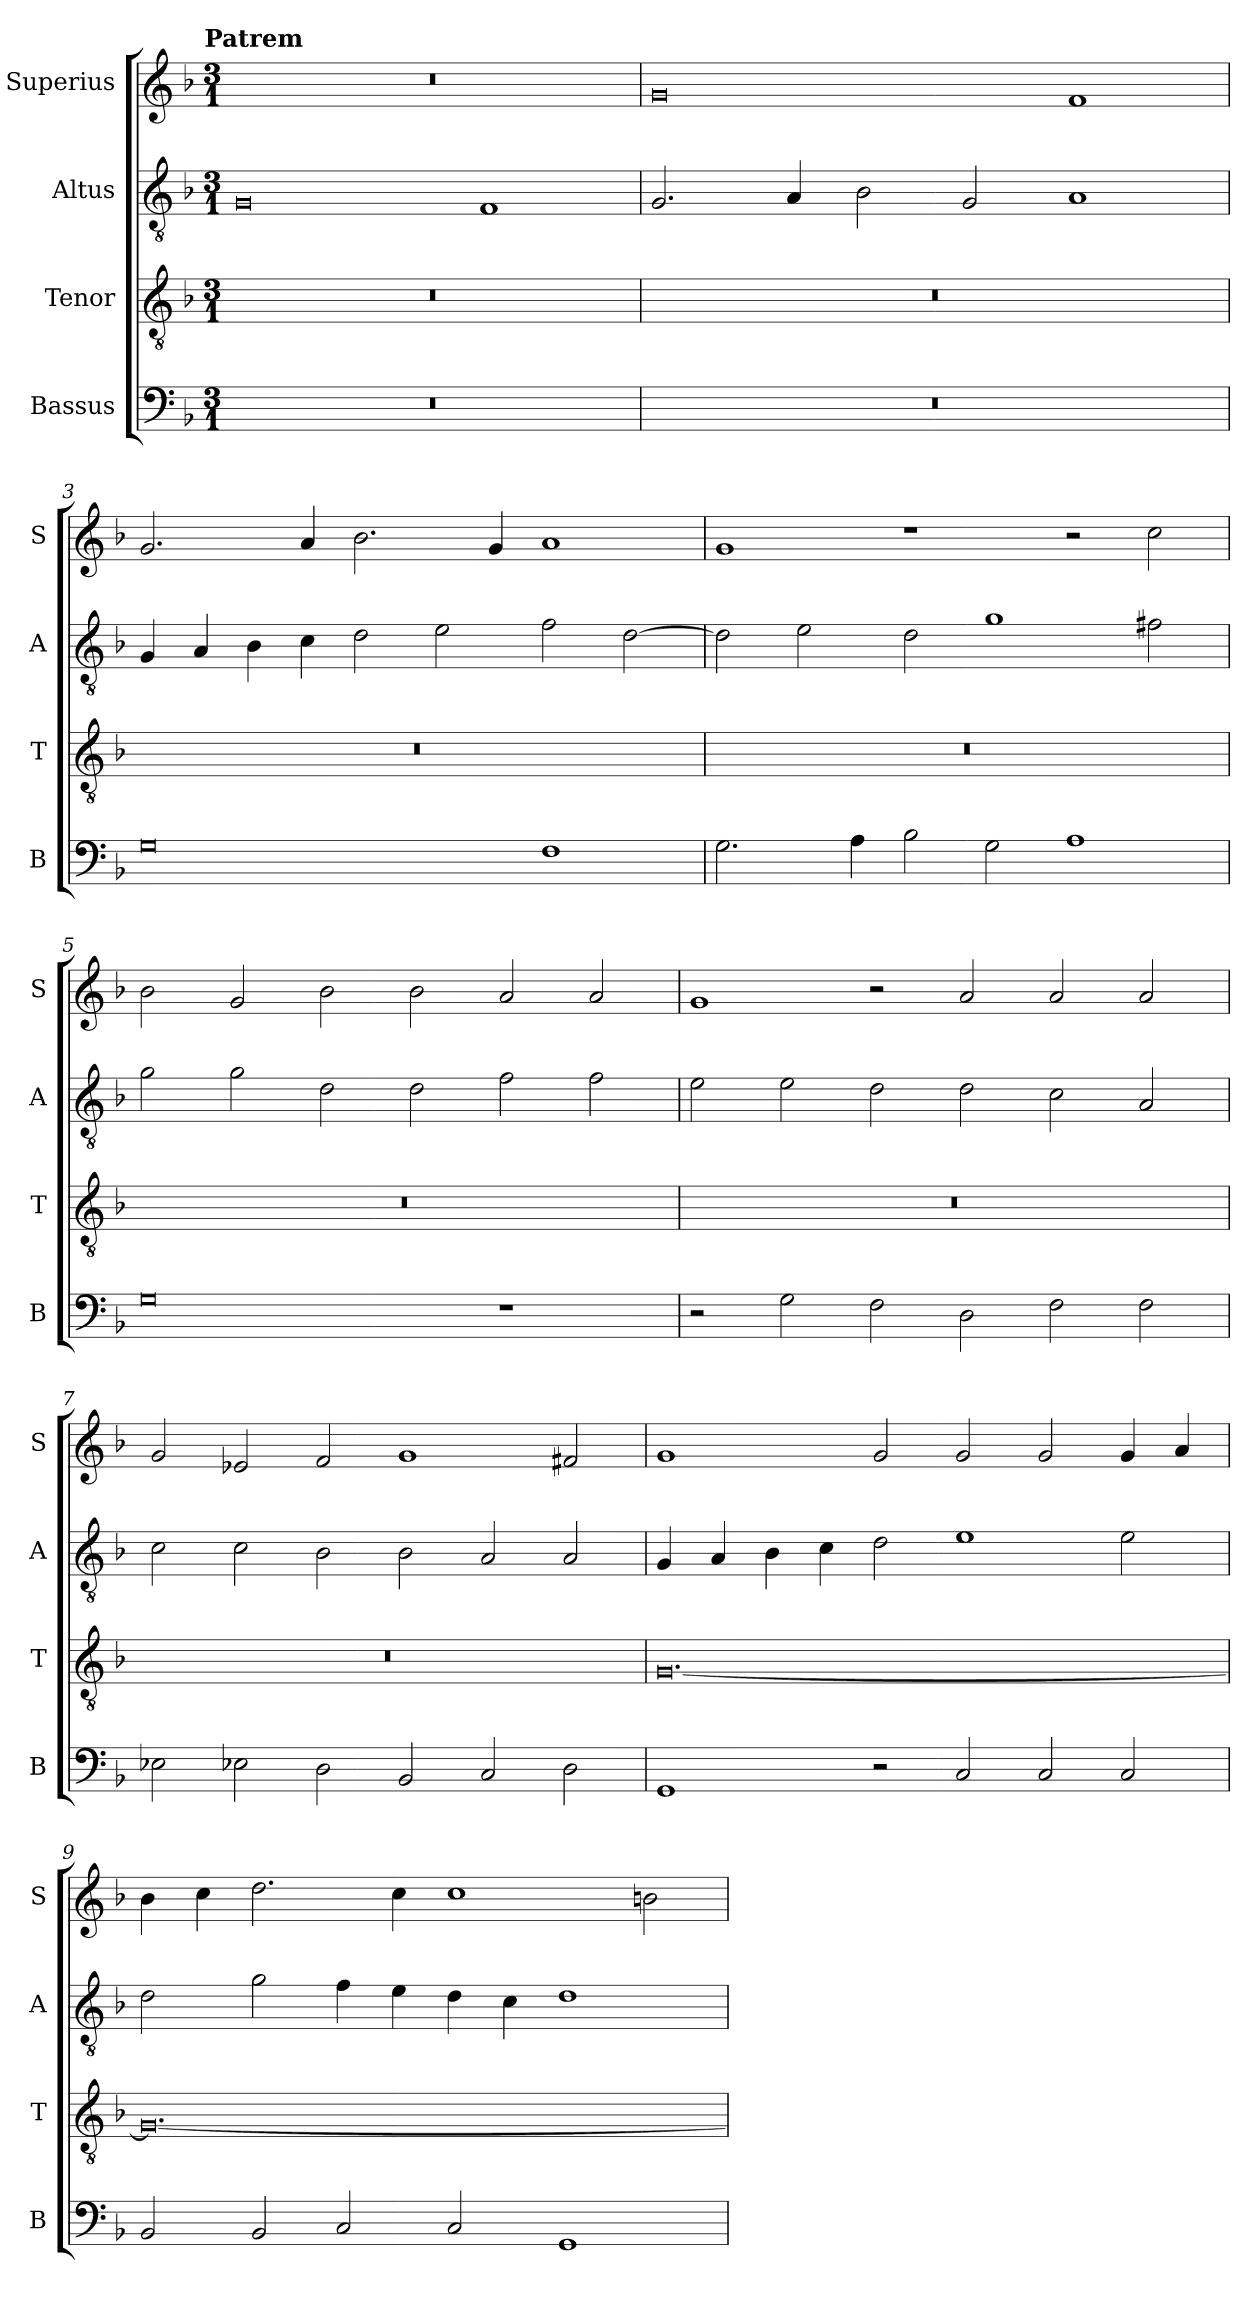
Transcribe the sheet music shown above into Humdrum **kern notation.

**kern	**kern	**kern	**kern
*part4	*part3	*part2	*part1
*staff4	*staff3	*staff2	*staff1
*I"Bassus	*I"Tenor	*I"Altus	*I"Superius
*I'B	*I'T	*I'A	*I'S
*clefF4	*clefGv2	*clefGv2	*clefG2
*k[b-]	*k[b-]	*k[b-]	*k[b-]
!!LO:TX:omd:t=Patrem
*M3/1	*M3/1	*M3/1	*M3/1
=1	=1	=1	=1
0.r	0.r	0G	0.r
.	.	1F	.
=2	=2	=2	=2
0.r	0.r	2.G/	0g
.	.	4A/	.
.	.	2B-\	.
.	.	2G/	.
.	.	1A	1f
=3	=3	=3	=3
0G	0.r	4G/	2.g/
.	.	4A/	.
.	.	4B-\	.
.	.	4c\	4a/
.	.	2d\	2.b-\
.	.	2e\	.
.	.	.	4g/
1F	.	2f\	1a
.	.	[2d\	.
=4	=4	=4	=4
2.G\	0.r	2d\]	1g
.	.	2e\	.
4A\	.	.	.
2B-\	.	2d\	1r
2G\	.	1g	.
1A	.	.	2r
.	.	2f#X\	2cc\
=5	=5	=5	=5
0G	0.r	2g\	2b-\
.	.	2g\	2g/
.	.	2d\	2b-\
.	.	2d\	2b-\
1r	.	2f\	2a/
.	.	2f\	2a/
=6	=6	=6	=6
2r	0.r	2e\	1g
2G\	.	2e\	.
2F\	.	2d\	2r
2D\	.	2d\	2a/
2F\	.	2c\	2a/
2F\	.	2A/	2a/
=7	=7	=7	=7
2E-X\	0.r	2c\	2g/
2E-X\	.	2c\	2e-X/
2D\	.	2B-\	2f/
2BB-/	.	2B-\	1g
2C/	.	2A/	.
2D\	.	2A/	2f#X/
=8	=8	=8	=8
1GG	[0.G	4G/	1g
.	.	4A/	.
.	.	4B-\	.
.	.	4c\	.
2r	.	2d\	2g/
2C/	.	1e	2g/
2C/	.	.	2g/
2C/	.	2e\	4g/
.	.	.	4a/
=9	=9	=9	=9
2BB-/	0.G_	2d\	4b-\
.	.	.	4cc\
2BB-/	.	2g\	2.dd\
2C/	.	4f\	.
.	.	4e\	4cc\
2C/	.	4d\	1cc
.	.	4c\	.
1GG	.	1d	.
.	.	.	2bn\
=	=	=	=
*-	*-	*-	*-
